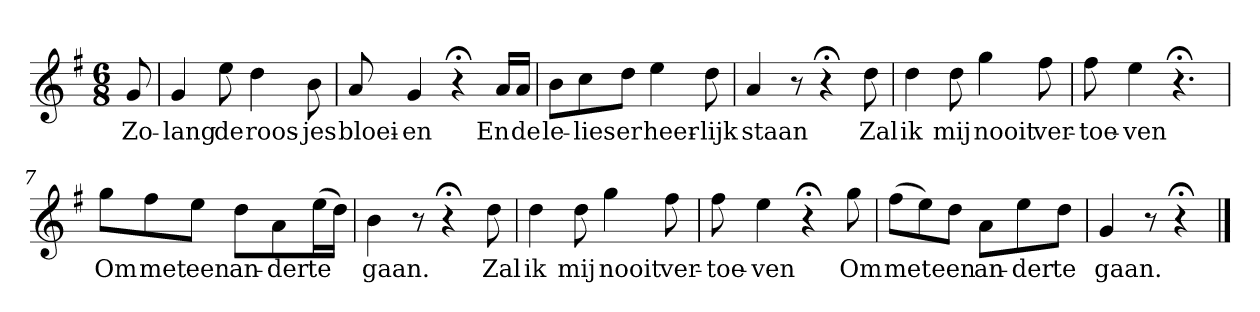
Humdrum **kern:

**kern	**text
*part1	*part1
*staff1	*staff1
*k[f#]	*
*G:	*
*M6/8	*
*MM120	*
=	=
8g	Zo-
=1	=1
4g	-lang
8ee	de
4dd	roos-
8b	-jes
=2	=2
8a	bloei-
4g	-en
4r;<	.
16aLL	En
16aJJ	de
=3	=3
8bL	le-
8cc	-lies
8ddJ	er
4ee	heer-
8dd	-lijk
=4	=4
4a	staan
8r	.
4r;<	.
8dd	Zal
=5	=5
4dd	ik
8dd	mij
4gg	nooit
8ff#	ver-
=6	=6
8ff#	-toe-
4ee	-ven
4.r;<	.
=7	=7
8ggL	Om
8ff#	met
8eeJ	een
8ddL	an-
8a	-der
(16eeL	te
16ddJJ)	.
=8	=8
4b	gaan.
8r	.
4r;<	.
8dd	Zal
=9	=9
4dd	ik
8dd	mij
4gg	nooit
8ff#	ver-
=10	=10
8ff#	-toe-
4ee	-ven
4r;<	.
8gg	Om
=11	=11
(8ff#L	met
8ee)	.
8ddJ	een
8aL	an-
8ee	-der
8ddJ	te
=12	=12
4g	gaan.
8r	.
4r;<	.
==	==
*-	*-
